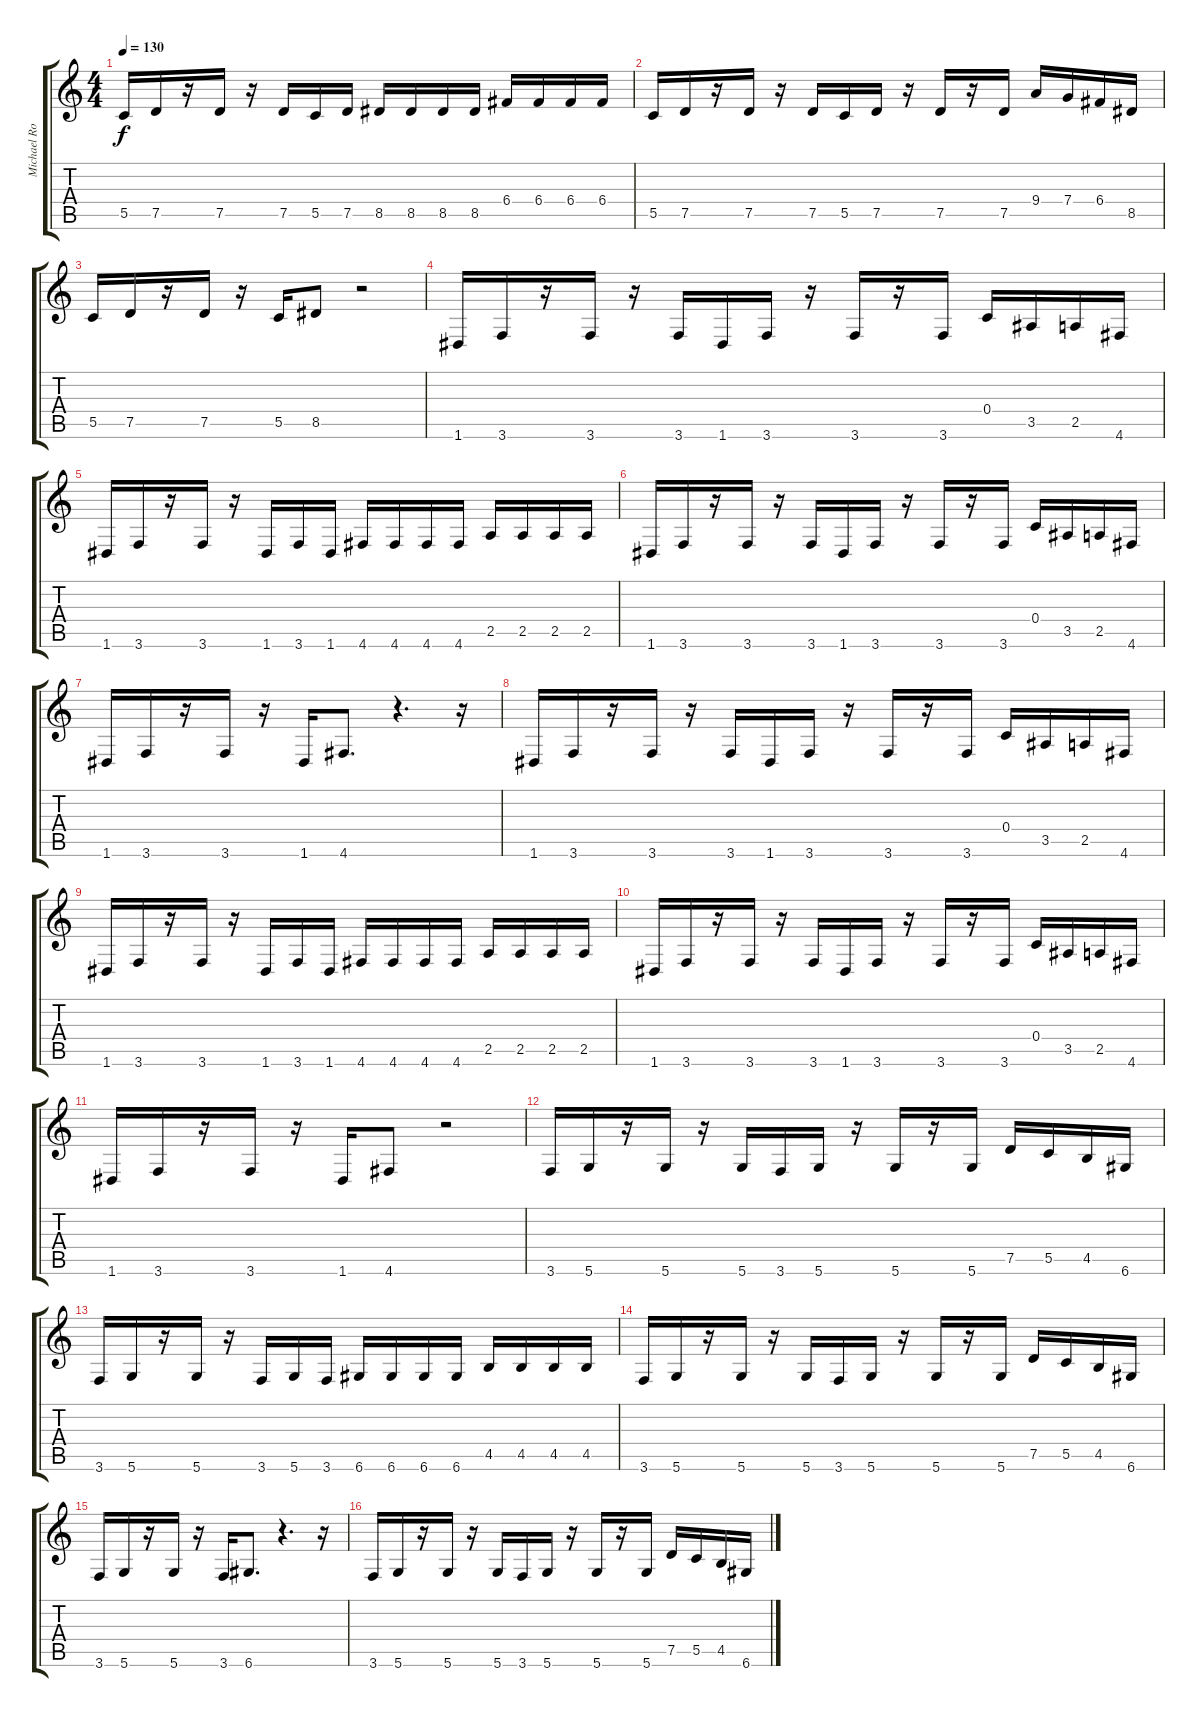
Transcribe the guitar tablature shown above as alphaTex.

\track ("Michael Romeo" "Michael Ro") {instrument overdrivenguitar}
\staff {score tabs}
\tuning (D4 A3 F3 C3 G2 D2) {hide}
\ts (4 4)
\tempo 130
\clef g2
\ks c
5.5.16{dy f} 7.5.16 r.16 7.5.16 r.16 7.5.16 5.5.16 7.5.16 8.5.16 8.5.16 8.5.16 8.5.16 6.4.16 6.4.16 6.4.16 6.4.16 |
5.5.16 7.5.16 r.16 7.5.16 r.16 7.5.16 5.5.16 7.5.16 r.16 7.5.16 r.16 7.5.16 9.4.16 7.4.16 6.4.16 8.5.16 |
5.5.16 7.5.16 r.16 7.5.16 r.16 5.5.16 8.5.8 r.2 |
1.6.16 3.6.16 r.16 3.6.16 r.16 3.6.16 1.6.16 3.6.16 r.16 3.6.16 r.16 3.6.16 0.4.16 3.5.16 2.5.16 4.6.16 |
1.6.16 3.6.16 r.16 3.6.16 r.16 1.6.16 3.6.16 1.6.16 4.6.16 4.6.16 4.6.16 4.6.16 2.5.16 2.5.16 2.5.16 2.5.16 |
1.6.16 3.6.16 r.16 3.6.16 r.16 3.6.16 1.6.16 3.6.16 r.16 3.6.16 r.16 3.6.16 0.4.16 3.5.16 2.5.16 4.6.16 |
1.6.16 3.6.16 r.16 3.6.16 r.16 1.6.16 4.6.8{d} r.4{d} r.16 |
1.6.16 3.6.16 r.16 3.6.16 r.16 3.6.16 1.6.16 3.6.16 r.16 3.6.16 r.16 3.6.16 0.4.16 3.5.16 2.5.16 4.6.16 |
1.6.16 3.6.16 r.16 3.6.16 r.16 1.6.16 3.6.16 1.6.16 4.6.16 4.6.16 4.6.16 4.6.16 2.5.16 2.5.16 2.5.16 2.5.16 |
1.6.16 3.6.16 r.16 3.6.16 r.16 3.6.16 1.6.16 3.6.16 r.16 3.6.16 r.16 3.6.16 0.4.16 3.5.16 2.5.16 4.6.16 |
1.6.16 3.6.16 r.16 3.6.16 r.16 1.6.16 4.6.8 r.2 |
3.6.16 5.6.16 r.16 5.6.16 r.16 5.6.16 3.6.16 5.6.16 r.16 5.6.16 r.16 5.6.16 7.5.16 5.5.16 4.5.16 6.6.16 |
3.6.16 5.6.16 r.16 5.6.16 r.16 3.6.16 5.6.16 3.6.16 6.6.16 6.6.16 6.6.16 6.6.16 4.5.16 4.5.16 4.5.16 4.5.16 |
3.6.16 5.6.16 r.16 5.6.16 r.16 5.6.16 3.6.16 5.6.16 r.16 5.6.16 r.16 5.6.16 7.5.16 5.5.16 4.5.16 6.6.16 |
3.6.16 5.6.16 r.16 5.6.16 r.16 3.6.16 6.6.8{d} r.4{d} r.16 |
3.6.16 5.6.16 r.16 5.6.16 r.16 5.6.16 3.6.16 5.6.16 r.16 5.6.16 r.16 5.6.16 7.5.16 5.5.16 4.5.16 6.6.16
